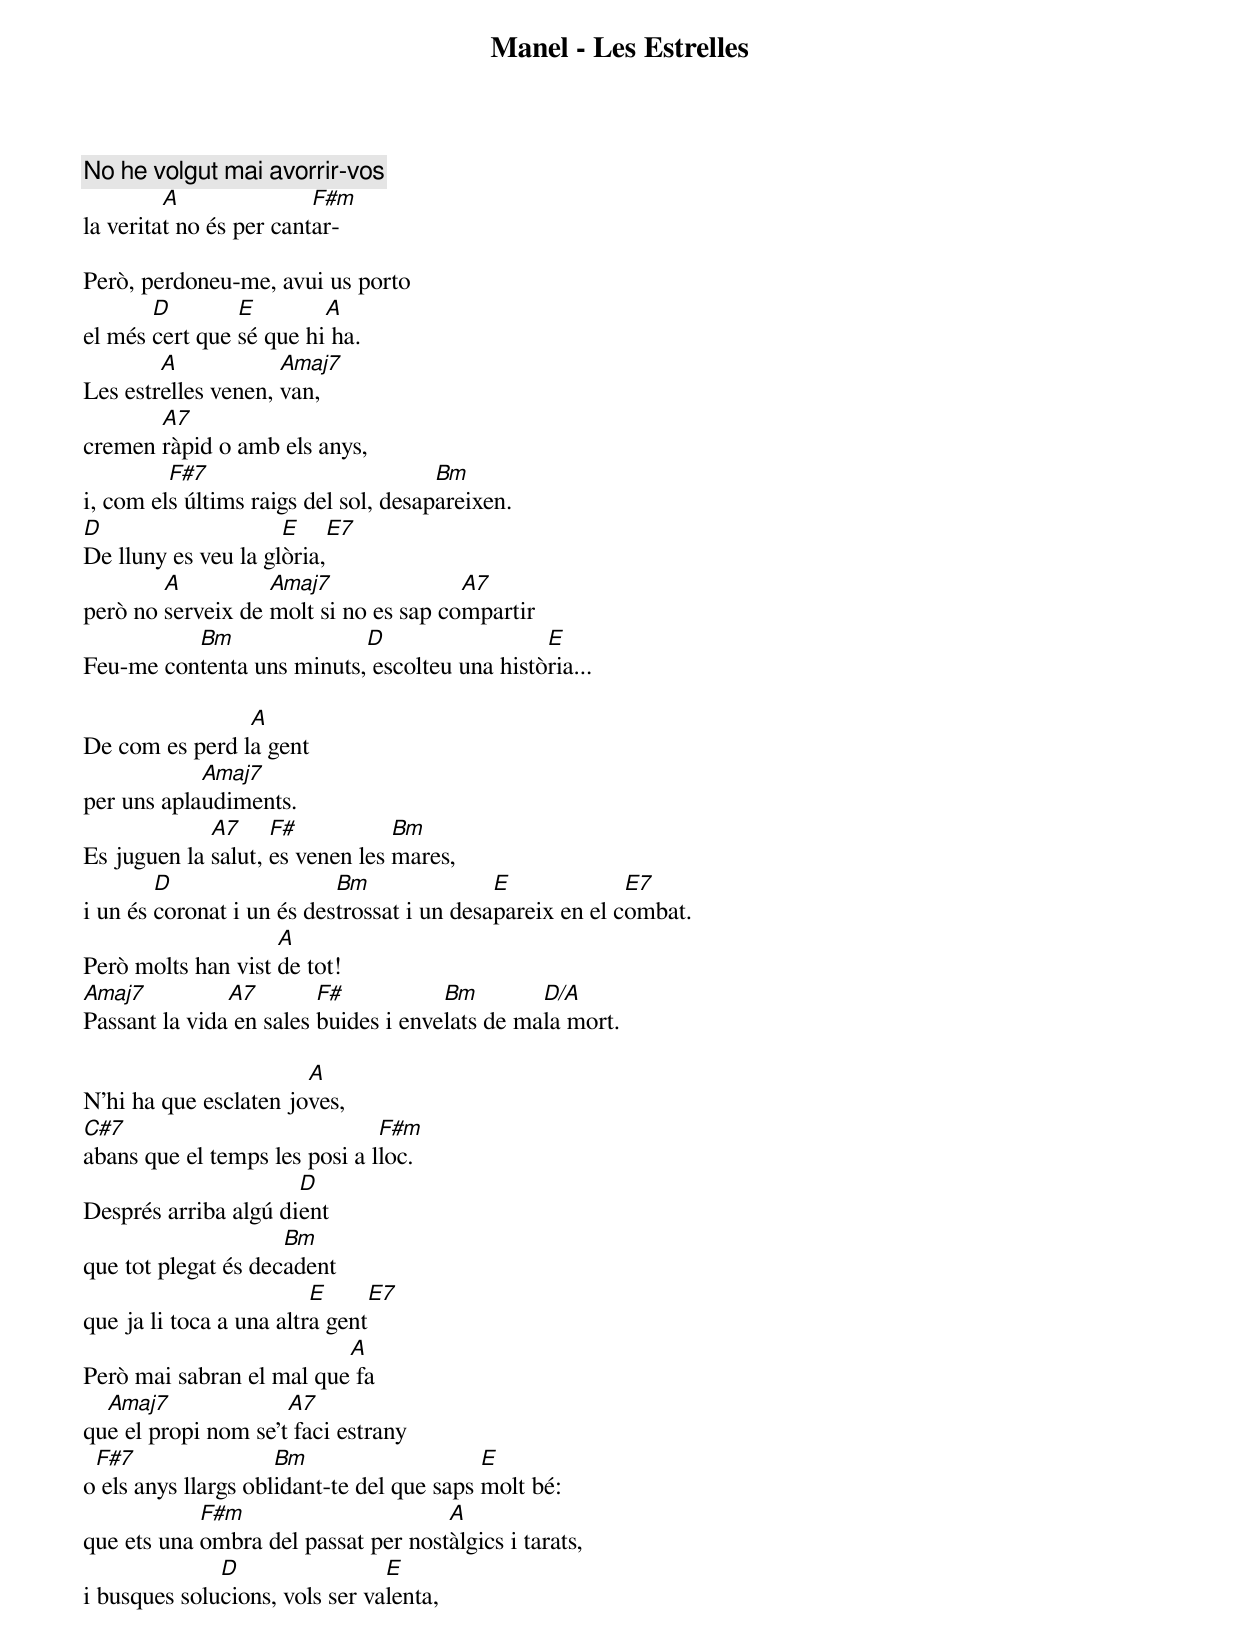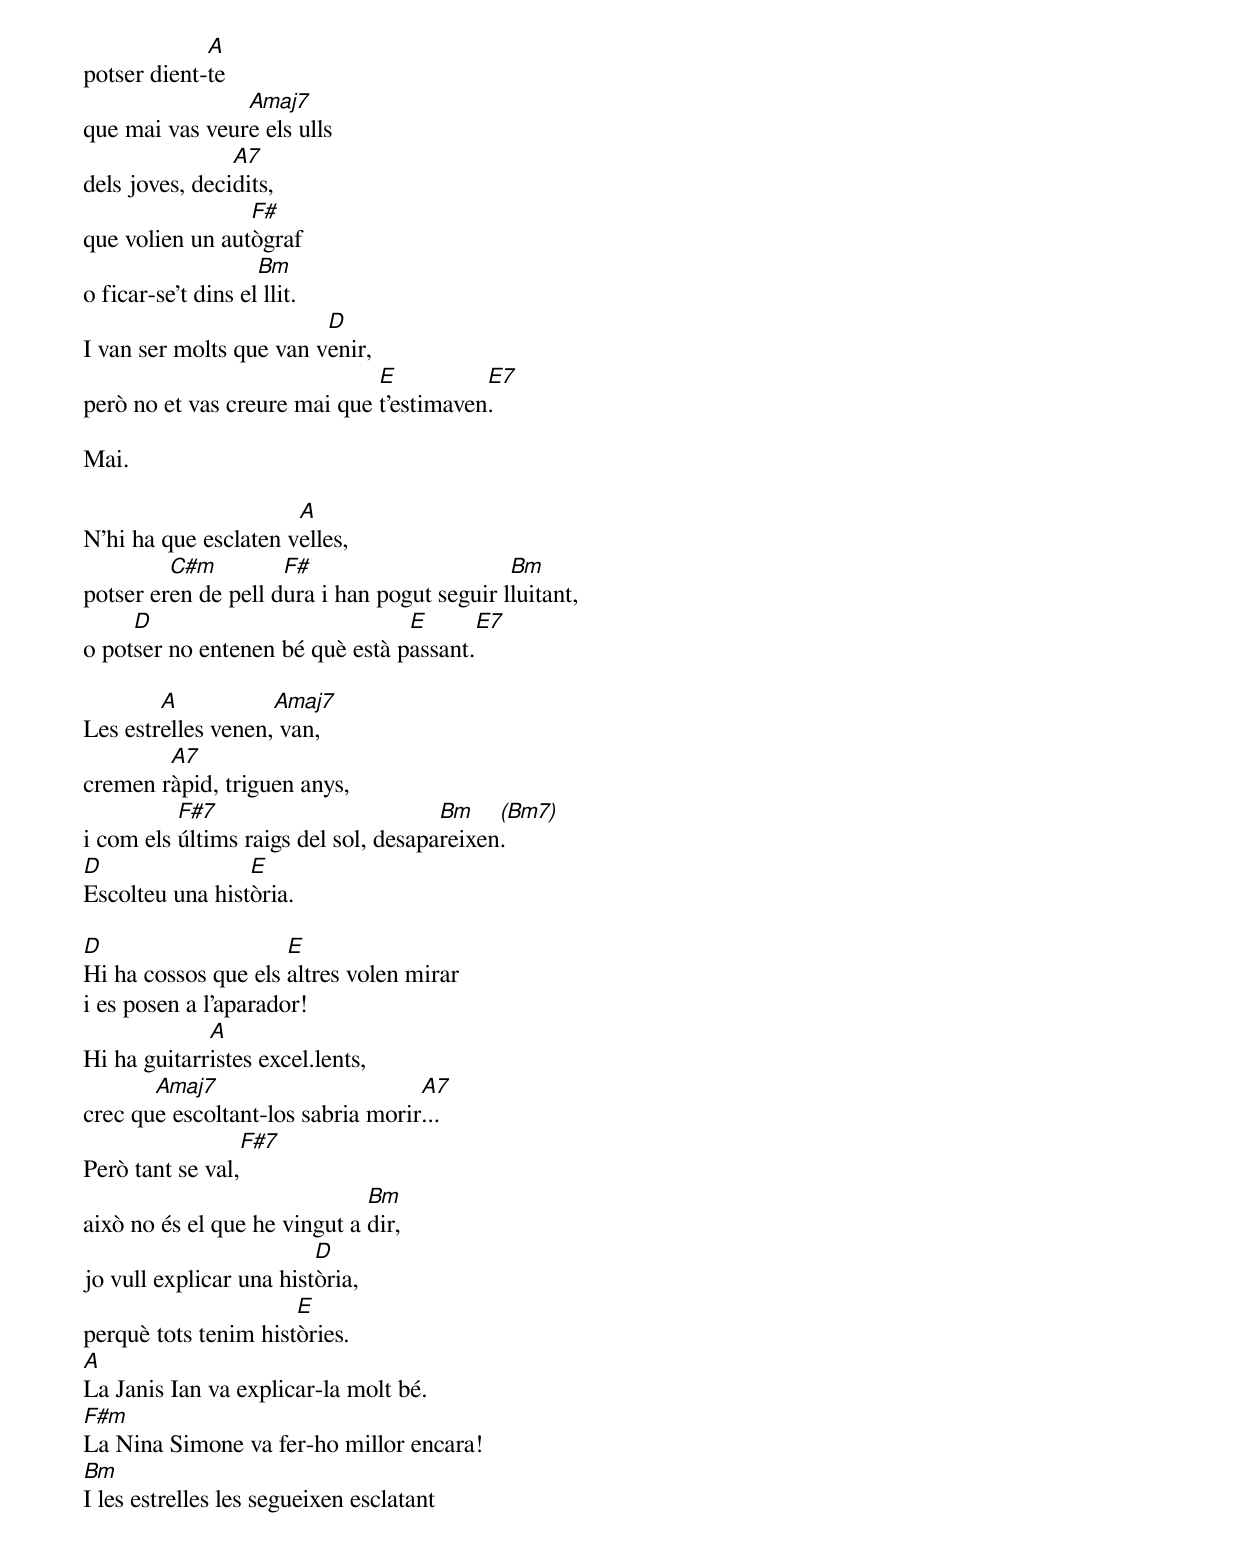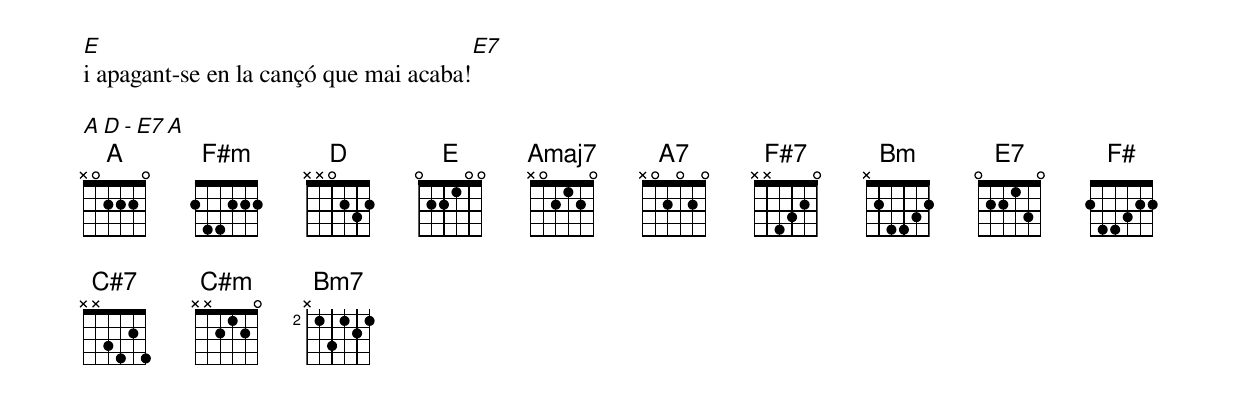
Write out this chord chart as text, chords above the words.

Manel - Les Estrelles

No he volgut mai avorrir-vos
         A               F#m
la veritat no és per cantar-

Però, perdoneu-me, avui us porto
       D        E        A
el més cert que sé que hi ha.
        A            Amaj7
Les estrelles venen, van,
       A7
cremen ràpid o amb els anys,
         F#7                          Bm
i, com els últims raigs del sol, desapareixen.
D                    E       E7
De lluny es veu la glòria,
        A          Amaj7               A7
però no serveix de molt si no es sap compartir
          Bm               D                  E
Feu-me contenta uns minuts, escolteu una història...

                A
De com es perd la gent
            Amaj7
per uns aplaudiments.
             A7     F#           Bm
Es juguen la salut, es venen les mares,
        D                  Bm               E             E7
i un és coronat i un és destrossat i un desapareix en el combat.
                    A
Però molts han vist de tot!
Amaj7          A7        F#           Bm        D/A
Passant la vida en sales buides i envelats de mala mort.

                       A
N'hi ha que esclaten joves,
C#7                            F#m
abans que el temps les posi a lloc.
                      D
Després arriba algú dient
                     Bm
que tot plegat és decadent
                         E       E7
que ja li toca a una altra gent
                          A
Però mai sabran el mal que fa
  Amaj7              A7
que el propi nom se't faci estrany
 F#7                 Bm                    E
o els anys llargs oblidant-te del que saps molt bé:
            F#m                      A
que ets una ombra del passat per nostàlgics i tarats,
              D                 E
i busques solucions, vols ser valenta,
             A
potser dient-te
                Amaj7
que mai vas veure els ulls
                A7
dels joves, decidits,
                 F#
que volien un autògraf
                    Bm
o ficar-se't dins el llit.
                         D
I van ser molts que van venir,
                              E          E7
però no et vas creure mai que t'estimaven.

Mai.

                      A
N'hi ha que esclaten velles,
         C#m         F#                      Bm
potser eren de pell dura i han pogut seguir lluitant,
     D                           E        E7
o potser no entenen bé què està passant.

        A           Amaj7
Les estrelles venen, van,
        A7
cremen ràpid, triguen anys,
          F#7                         Bm    (Bm7)
i com els últims raigs del sol, desapareixen.
D                E
Escolteu una història.

D                    E
Hi ha cossos que els altres volen mirar
i es posen a l'aparador!
             A
Hi ha guitarristes excel.lents,
       Amaj7                       A7
crec que escoltant-los sabria morir...
                 F#7
Però tant se val,
                              Bm
això no és el que he vingut a dir,
                         D
jo vull explicar una història,
                      E
perquè tots tenim històries.
A
La Janis Ian va explicar-la molt bé.
F#m
La Nina Simone va fer-ho millor encara!
Bm
I les estrelles les segueixen esclatant
E                                      E7
i apagant-se en la cançó que mai acaba!

 A        D - E7    A
